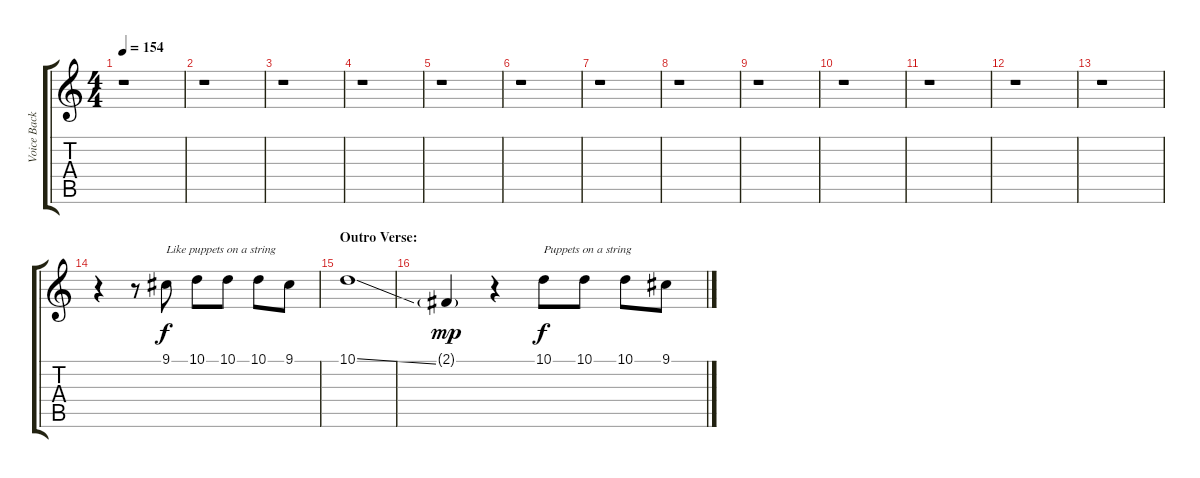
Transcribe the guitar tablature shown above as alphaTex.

\track ("Voice Backing" "Voice Back") {instrument oboe}
\staff {score tabs}
\tuning (E4 B3 G3 D3 A2 E2) {hide}
\ts (4 4)
\tempo 154
\clef g2
\ks c
r.1{dy f} |
r.1 |
r.1 |
r.1 |
r.1 |
r.1 |
r.1 |
r.1 |
r.1 |
r.1 |
r.1 |
r.1 |
r.1 |
r.4 r.8 9.1.8{txt "Like puppets on a string"} 10.1.8 10.1.8 10.1.8 9.1.8 |
\section ("" "Outro Verse:")
10.1{ss}.1 |
2.1{g}.4{dy mp} r.4 10.1.8{txt "Puppets on a string" dy f} 10.1.8 10.1.8 9.1.8
